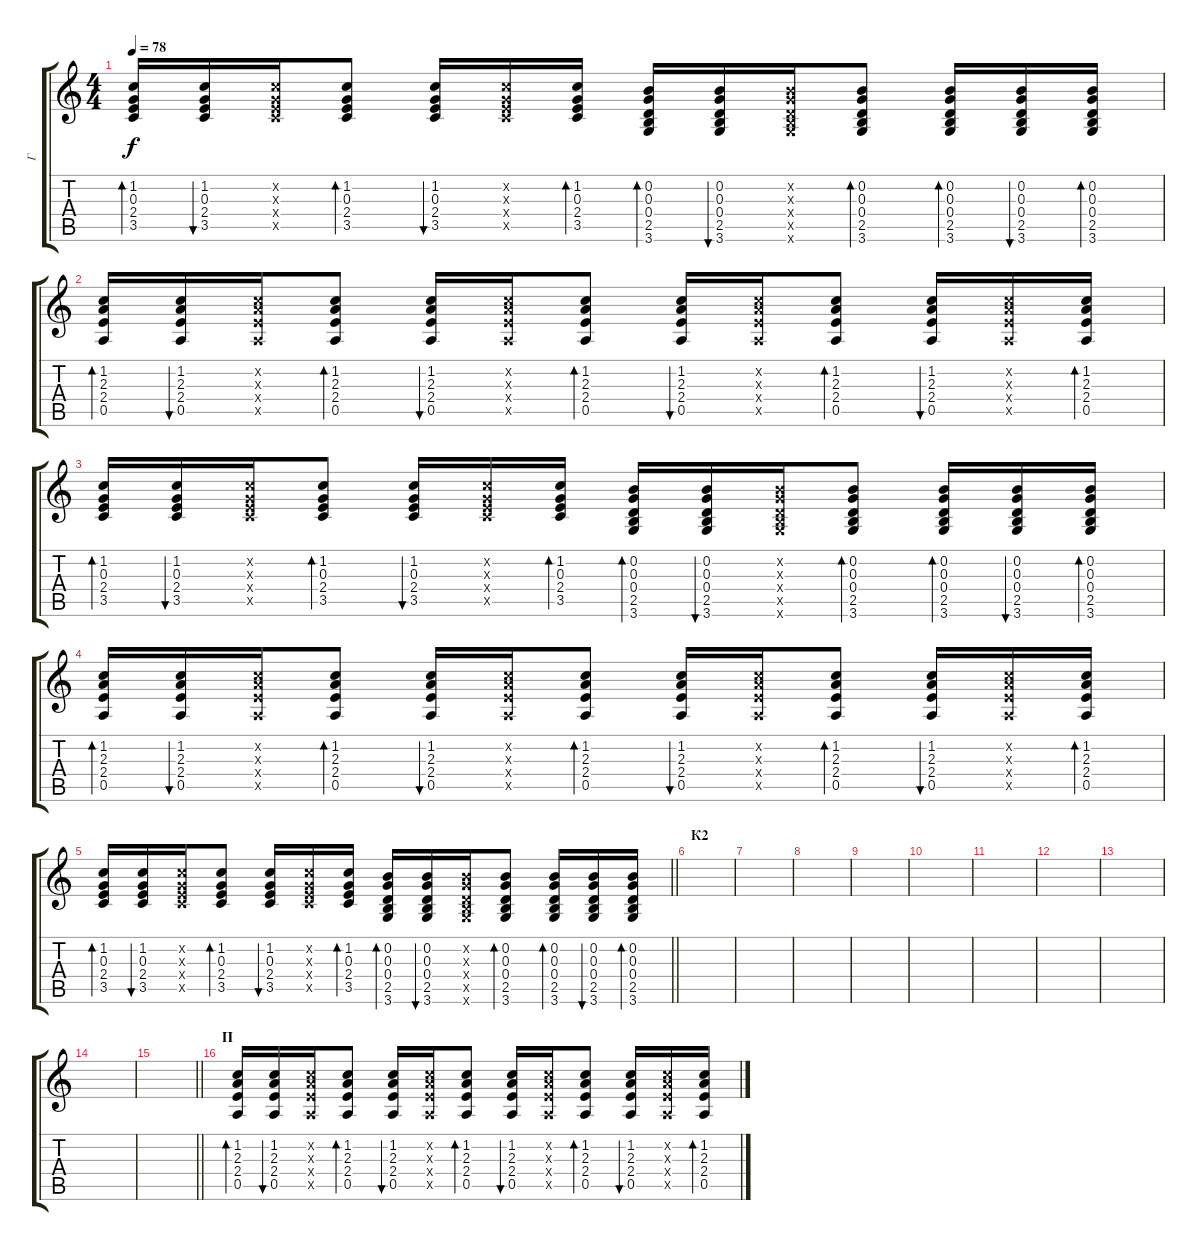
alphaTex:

\track ("Г" "Г") {instrument acousticguitarnylon}
\staff {score tabs}
\tuning (E4 B3 G3 D3 A2 E2) {hide}
\ts (4 4)
\tempo 78
\clef g2
\ks c
(1.2 0.3 2.4 3.5).16{bd 30 dy f} (1.2 0.3 2.4 3.5).16{bu 30} (1.2{x} 0.3{x} 2.4{x} 3.5{x}).16 (1.2 0.3 2.4 3.5).8{bd 30} (1.2 0.3 2.4 3.5).16{bu 30} (1.2{x} 0.3{x} 2.4{x} 3.5{x}).16 (1.2 0.3 2.4 3.5).16{bd 30} (0.2 0.3 0.4 2.5 3.6).16{bd 30} (0.2 0.3 0.4 2.5 3.6).16{bu 30} (0.2{x} 0.3{x} 0.4{x} 2.5{x} 3.6{x}).16 (0.2 0.3 0.4 2.5 3.6).8{bd 30} (0.2 0.3 0.4 2.5 3.6).16{bd 30} (0.2 0.3 0.4 2.5 3.6).16{bu 30} (0.2 0.3 0.4 2.5 3.6).16{bd 30} |
(1.2 2.3 2.4 0.5).16{bd 30} (1.2 2.3 2.4 0.5).16{bu 30} (1.2{x} 2.3{x} 2.4{x} 0.5{x}).16 (1.2 2.3 2.4 0.5).8{bd 30} (1.2 2.3 2.4 0.5).16{bu 30} (1.2{x} 2.3{x} 2.4{x} 0.5{x}).16 (1.2 2.3 2.4 0.5).8{bd 30} (1.2 2.3 2.4 0.5).16{bu 30} (1.2{x} 2.3{x} 2.4{x} 0.5{x}).16 (1.2 2.3 2.4 0.5).8{bd 30} (1.2 2.3 2.4 0.5).16{bu 30} (1.2{x} 2.3{x} 2.4{x} 0.5{x}).16 (1.2 2.3 2.4 0.5).16{bd 30} |
(1.2 0.3 2.4 3.5).16{bd 30} (1.2 0.3 2.4 3.5).16{bu 30} (1.2{x} 0.3{x} 2.4{x} 3.5{x}).16 (1.2 0.3 2.4 3.5).8{bd 30} (1.2 0.3 2.4 3.5).16{bu 30} (1.2{x} 0.3{x} 2.4{x} 3.5{x}).16 (1.2 0.3 2.4 3.5).16{bd 30} (0.2 0.3 0.4 2.5 3.6).16{bd 30} (0.2 0.3 0.4 2.5 3.6).16{bu 30} (0.2{x} 0.3{x} 0.4{x} 2.5{x} 3.6{x}).16 (0.2 0.3 0.4 2.5 3.6).8{bd 30} (0.2 0.3 0.4 2.5 3.6).16{bd 30} (0.2 0.3 0.4 2.5 3.6).16{bu 30} (0.2 0.3 0.4 2.5 3.6).16{bd 30} |
(1.2 2.3 2.4 0.5).16{bd 30} (1.2 2.3 2.4 0.5).16{bu 30} (1.2{x} 2.3{x} 2.4{x} 0.5{x}).16 (1.2 2.3 2.4 0.5).8{bd 30} (1.2 2.3 2.4 0.5).16{bu 30} (1.2{x} 2.3{x} 2.4{x} 0.5{x}).16 (1.2 2.3 2.4 0.5).8{bd 30} (1.2 2.3 2.4 0.5).16{bu 30} (1.2{x} 2.3{x} 2.4{x} 0.5{x}).16 (1.2 2.3 2.4 0.5).8{bd 30} (1.2 2.3 2.4 0.5).16{bu 30} (1.2{x} 2.3{x} 2.4{x} 0.5{x}).16 (1.2 2.3 2.4 0.5).16{bd 30} |
\barLineRight lightlight
(1.2 0.3 2.4 3.5).16{bd 30} (1.2 0.3 2.4 3.5).16{bu 30} (1.2{x} 0.3{x} 2.4{x} 3.5{x}).16 (1.2 0.3 2.4 3.5).8{bd 30} (1.2 0.3 2.4 3.5).16{bu 30} (1.2{x} 0.3{x} 2.4{x} 3.5{x}).16 (1.2 0.3 2.4 3.5).16{bd 30} (0.2 0.3 0.4 2.5 3.6).16{bd 30} (0.2 0.3 0.4 2.5 3.6).16{bu 30} (0.2{x} 0.3{x} 0.4{x} 2.5{x} 3.6{x}).16 (0.2 0.3 0.4 2.5 3.6).8{bd 30} (0.2 0.3 0.4 2.5 3.6).16{bd 30} (0.2 0.3 0.4 2.5 3.6).16{bu 30} (0.2 0.3 0.4 2.5 3.6).16{bd 30} |
\section ("" "К2")
|
|
|
|
|
|
|
|
|
\barLineRight lightlight
|
\section ("" "П")
(1.2 2.3 2.4 0.5).16{bd 30} (1.2 2.3 2.4 0.5).16{bu 30} (1.2{x} 2.3{x} 2.4{x} 0.5{x}).16 (1.2 2.3 2.4 0.5).8{bd 30} (1.2 2.3 2.4 0.5).16{bu 30} (1.2{x} 2.3{x} 2.4{x} 0.5{x}).16 (1.2 2.3 2.4 0.5).8{bd 30} (1.2 2.3 2.4 0.5).16{bu 30} (1.2{x} 2.3{x} 2.4{x} 0.5{x}).16 (1.2 2.3 2.4 0.5).8{bd 30} (1.2 2.3 2.4 0.5).16{bu 30} (1.2{x} 2.3{x} 2.4{x} 0.5{x}).16 (1.2 2.3 2.4 0.5).16{bd 30}
